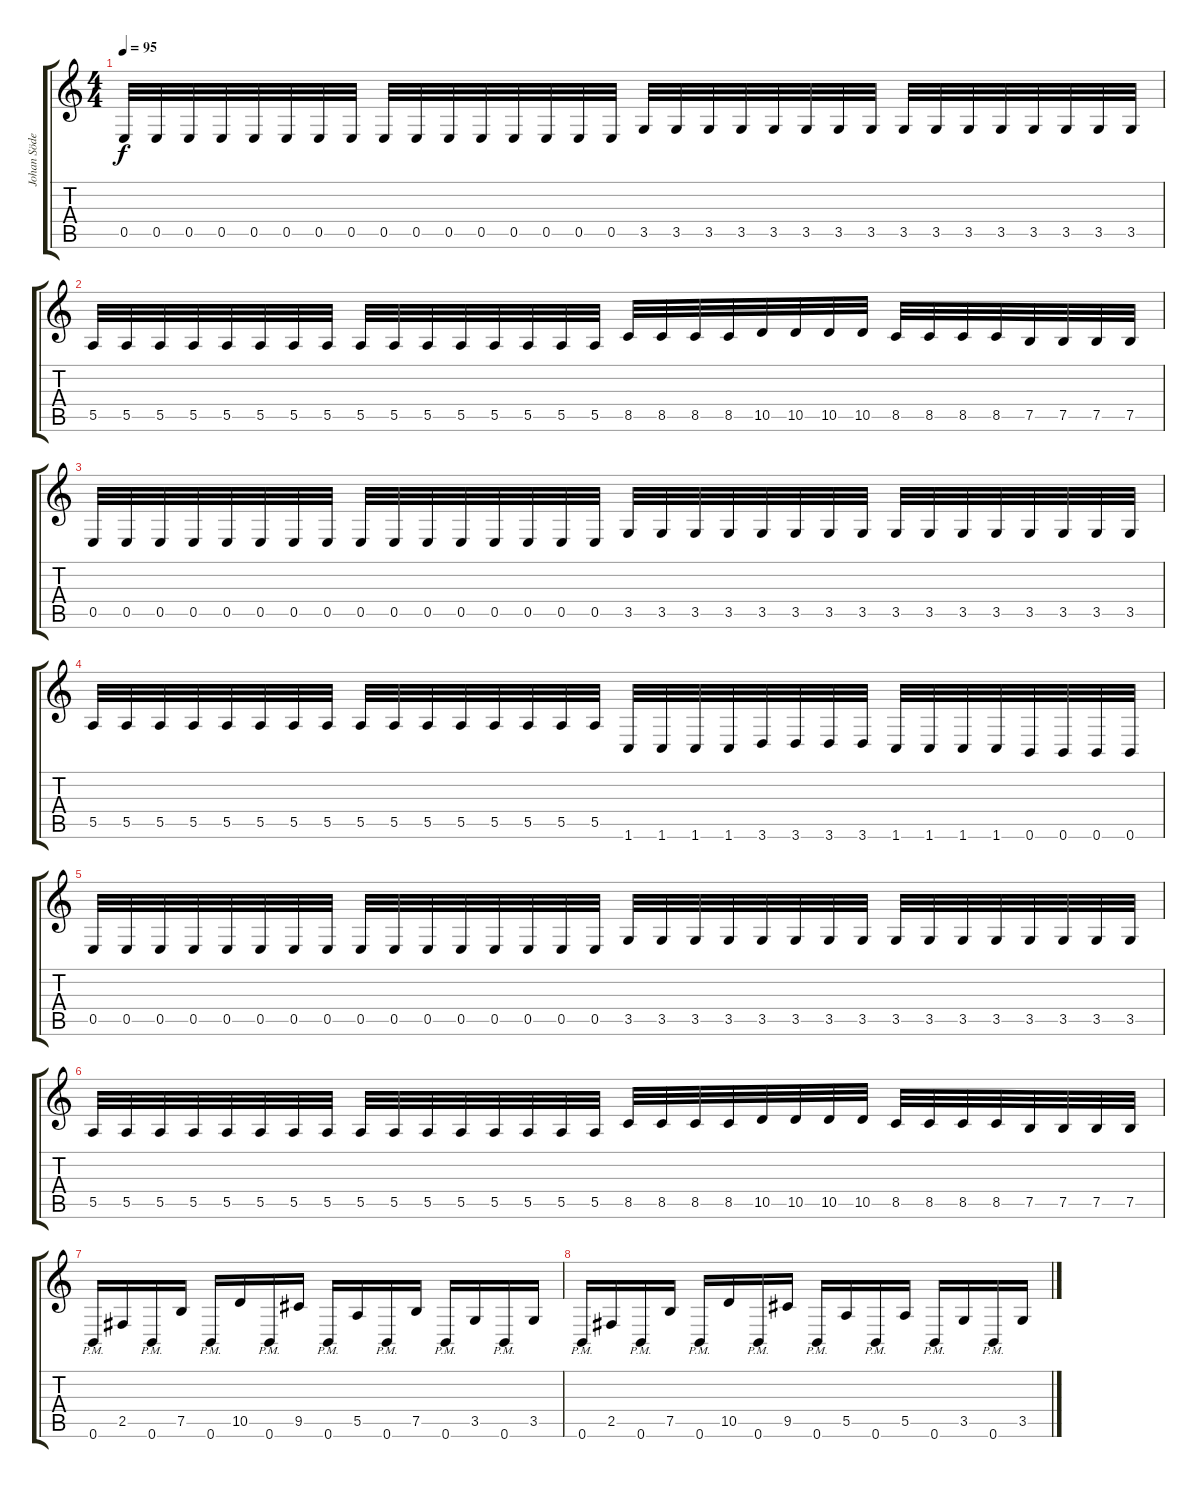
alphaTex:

\track ("Johan Söderberg" "Johan Söde") {instrument distortionguitar}
\staff {score tabs}
\tuning (B3 Gb3 D3 A2 E2 B1) {hide}
\ts (4 4)
\tempo 95
\clef g2
\ks c
0.5.32{dy f} 0.5.32 0.5.32 0.5.32 0.5.32 0.5.32 0.5.32 0.5.32 0.5.32 0.5.32 0.5.32 0.5.32 0.5.32 0.5.32 0.5.32 0.5.32 3.5.32 3.5.32 3.5.32 3.5.32 3.5.32 3.5.32 3.5.32 3.5.32 3.5.32 3.5.32 3.5.32 3.5.32 3.5.32 3.5.32 3.5.32 3.5.32 |
5.5.32 5.5.32 5.5.32 5.5.32 5.5.32 5.5.32 5.5.32 5.5.32 5.5.32 5.5.32 5.5.32 5.5.32 5.5.32 5.5.32 5.5.32 5.5.32 8.5.32 8.5.32 8.5.32 8.5.32 10.5.32 10.5.32 10.5.32 10.5.32 8.5.32 8.5.32 8.5.32 8.5.32 7.5.32 7.5.32 7.5.32 7.5.32 |
0.5.32 0.5.32 0.5.32 0.5.32 0.5.32 0.5.32 0.5.32 0.5.32 0.5.32 0.5.32 0.5.32 0.5.32 0.5.32 0.5.32 0.5.32 0.5.32 3.5.32 3.5.32 3.5.32 3.5.32 3.5.32 3.5.32 3.5.32 3.5.32 3.5.32 3.5.32 3.5.32 3.5.32 3.5.32 3.5.32 3.5.32 3.5.32 |
5.5.32 5.5.32 5.5.32 5.5.32 5.5.32 5.5.32 5.5.32 5.5.32 5.5.32 5.5.32 5.5.32 5.5.32 5.5.32 5.5.32 5.5.32 5.5.32 1.6.32 1.6.32 1.6.32 1.6.32 3.6.32 3.6.32 3.6.32 3.6.32 1.6.32 1.6.32 1.6.32 1.6.32 0.6.32 0.6.32 0.6.32 0.6.32 |
0.5.32 0.5.32 0.5.32 0.5.32 0.5.32 0.5.32 0.5.32 0.5.32 0.5.32 0.5.32 0.5.32 0.5.32 0.5.32 0.5.32 0.5.32 0.5.32 3.5.32 3.5.32 3.5.32 3.5.32 3.5.32 3.5.32 3.5.32 3.5.32 3.5.32 3.5.32 3.5.32 3.5.32 3.5.32 3.5.32 3.5.32 3.5.32 |
5.5.32 5.5.32 5.5.32 5.5.32 5.5.32 5.5.32 5.5.32 5.5.32 5.5.32 5.5.32 5.5.32 5.5.32 5.5.32 5.5.32 5.5.32 5.5.32 8.5.32 8.5.32 8.5.32 8.5.32 10.5.32 10.5.32 10.5.32 10.5.32 8.5.32 8.5.32 8.5.32 8.5.32 7.5.32 7.5.32 7.5.32 7.5.32 |
0.6{pm}.16 2.5.16 0.6{pm}.16 7.5.16 0.6{pm}.16 10.5.16 0.6{pm}.16 9.5.16 0.6{pm}.16 5.5.16 0.6{pm}.16 7.5.16 0.6{pm}.16 3.5.16 0.6{pm}.16 3.5.16 |
0.6{pm}.16 2.5.16 0.6{pm}.16 7.5.16 0.6{pm}.16 10.5.16 0.6{pm}.16 9.5.16 0.6{pm}.16 5.5.16 0.6{pm}.16 5.5.16 0.6{pm}.16 3.5.16 0.6{pm}.16 3.5.16
